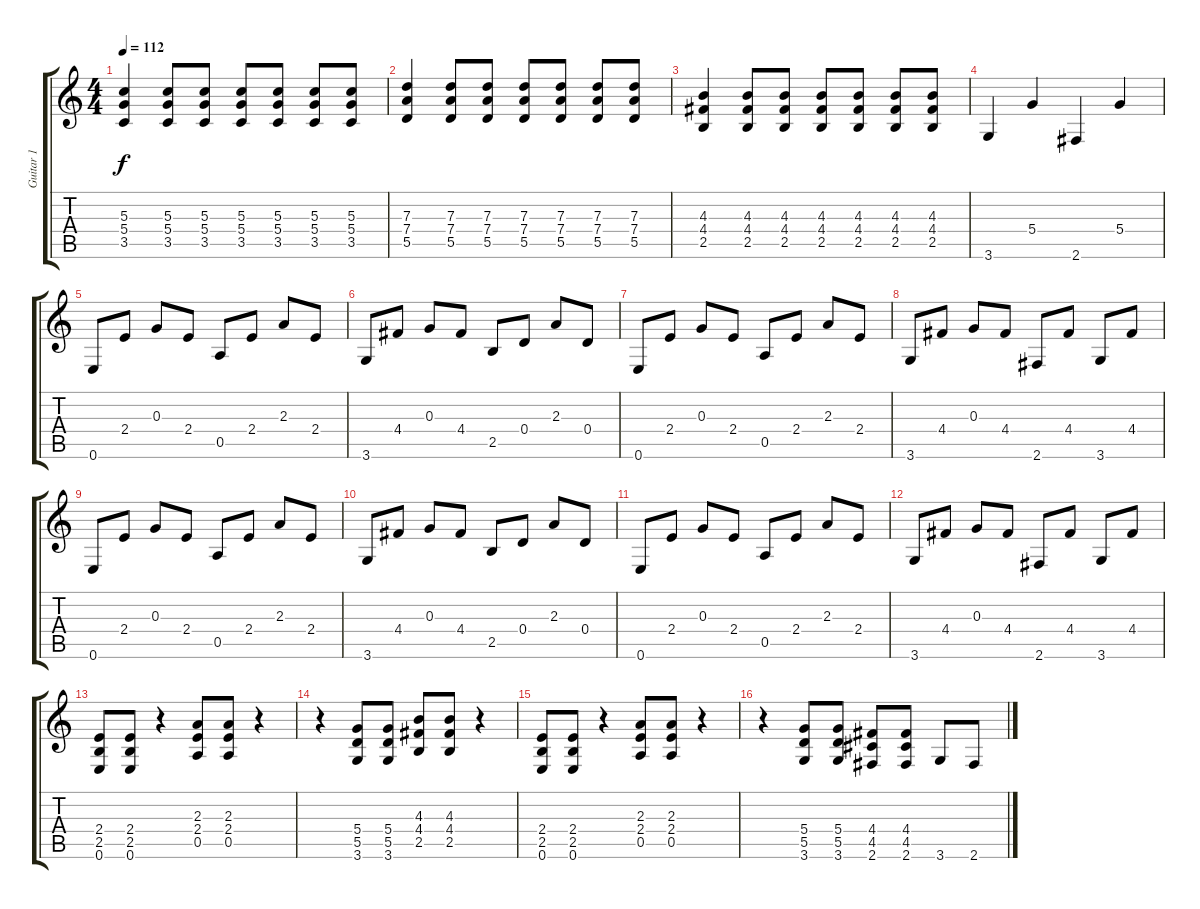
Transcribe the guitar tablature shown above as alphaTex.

\track ("Guitar 1" "Guitar 1") {instrument distortionguitar}
\staff {score tabs}
\tuning (E4 B3 G3 D3 A2 E2) {hide}
\ts (4 4)
\tempo 112
\clef g2
\ks c
(5.3 5.4 3.5).4{dy f} (5.3 5.4 3.5).8 (5.3 5.4 3.5).8 (5.3 5.4 3.5).8 (5.3 5.4 3.5).8 (5.3 5.4 3.5).8 (5.3 5.4 3.5).8 |
(7.3 7.4 5.5).4 (7.3 7.4 5.5).8 (7.3 7.4 5.5).8 (7.3 7.4 5.5).8 (7.3 7.4 5.5).8 (7.3 7.4 5.5).8 (7.3 7.4 5.5).8 |
(4.3 4.4 2.5).4 (4.3 4.4 2.5).8 (4.3 4.4 2.5).8 (4.3 4.4 2.5).8 (4.3 4.4 2.5).8 (4.3 4.4 2.5).8 (4.3 4.4 2.5).8 |
3.6.4 5.4.4 2.6.4 5.4.4 |
0.6.8 2.4.8 0.3.8 2.4.8 0.5.8 2.4.8 2.3.8 2.4.8 |
3.6.8 4.4.8 0.3.8 4.4.8 2.5.8 0.4.8 2.3.8 0.4.8 |
0.6.8 2.4.8 0.3.8 2.4.8 0.5.8 2.4.8 2.3.8 2.4.8 |
3.6.8 4.4.8 0.3.8 4.4.8 2.6.8 4.4.8 3.6.8 4.4.8 |
0.6.8 2.4.8 0.3.8 2.4.8 0.5.8 2.4.8 2.3.8 2.4.8 |
3.6.8 4.4.8 0.3.8 4.4.8 2.5.8 0.4.8 2.3.8 0.4.8 |
0.6.8 2.4.8 0.3.8 2.4.8 0.5.8 2.4.8 2.3.8 2.4.8 |
3.6.8 4.4.8 0.3.8 4.4.8 2.6.8 4.4.8 3.6.8 4.4.8 |
(2.4 2.5 0.6).8 (2.4 2.5 0.6).8 r.4 (2.3 2.4 0.5).8 (2.3 2.4 0.5).8 r.4 |
r.4 (5.4 5.5 3.6).8 (5.4 5.5 3.6).8 (4.3 4.4 2.5).8 (4.3 4.4 2.5).8 r.4 |
(2.4 2.5 0.6).8 (2.4 2.5 0.6).8 r.4 (2.3 2.4 0.5).8 (2.3 2.4 0.5).8 r.4 |
r.4 (5.4 5.5 3.6).8 (5.4 5.5 3.6).8 (4.4 4.5 2.6).8 (4.4 4.5 2.6).8 3.6.8 2.6.8
